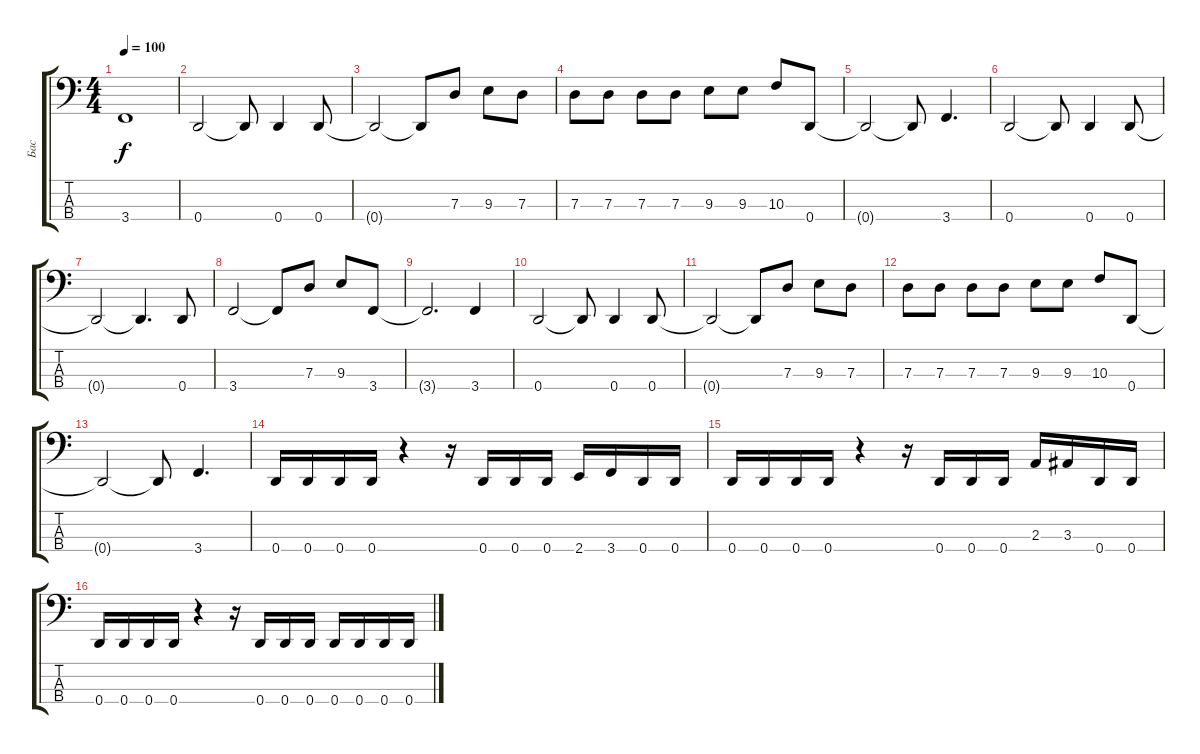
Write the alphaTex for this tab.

\track ("Бас" "Бас") {instrument electricbassfinger}
\staff {score tabs}
\tuning (F2 C2 G1 D1) {hide}
\ts (4 4)
\tempo 100
\clef f4
\ks c
3.4{t}.1{dy f} |
0.4.2 0.4{t}.8 0.4.4 0.4.8 |
0.4{t}.2 0.4{t}.8 7.3.8 9.3.8 7.3.8 |
7.3.8 7.3.8 7.3.8 7.3.8 9.3.8 9.3.8 10.3.8 0.4.8 |
0.4{t}.2 0.4{t}.8 3.4.4{d} |
0.4.2 0.4{t}.8 0.4.4 0.4.8 |
0.4{t}.2 0.4{t}.4{d} 0.4.8 |
3.4.2 3.4{t}.8 7.3.8 9.3.8 3.4.8 |
3.4{t}.2{d} 3.4.4 |
0.4.2 0.4{t}.8 0.4.4 0.4.8 |
0.4{t}.2 0.4{t}.8 7.3.8 9.3.8 7.3.8 |
7.3.8 7.3.8 7.3.8 7.3.8 9.3.8 9.3.8 10.3.8 0.4.8 |
0.4{t}.2 0.4{t}.8 3.4.4{d} |
0.4.16 0.4.16 0.4.16 0.4.16 r.4 r.16 0.4.16 0.4.16 0.4.16 2.4.16 3.4.16 0.4.16 0.4.16 |
0.4.16 0.4.16 0.4.16 0.4.16 r.4 r.16 0.4.16 0.4.16 0.4.16 2.3.16 3.3.16 0.4.16 0.4.16 |
0.4.16 0.4.16 0.4.16 0.4.16 r.4 r.16 0.4.16 0.4.16 0.4.16 0.4.16 0.4.16 0.4.16 0.4.16
